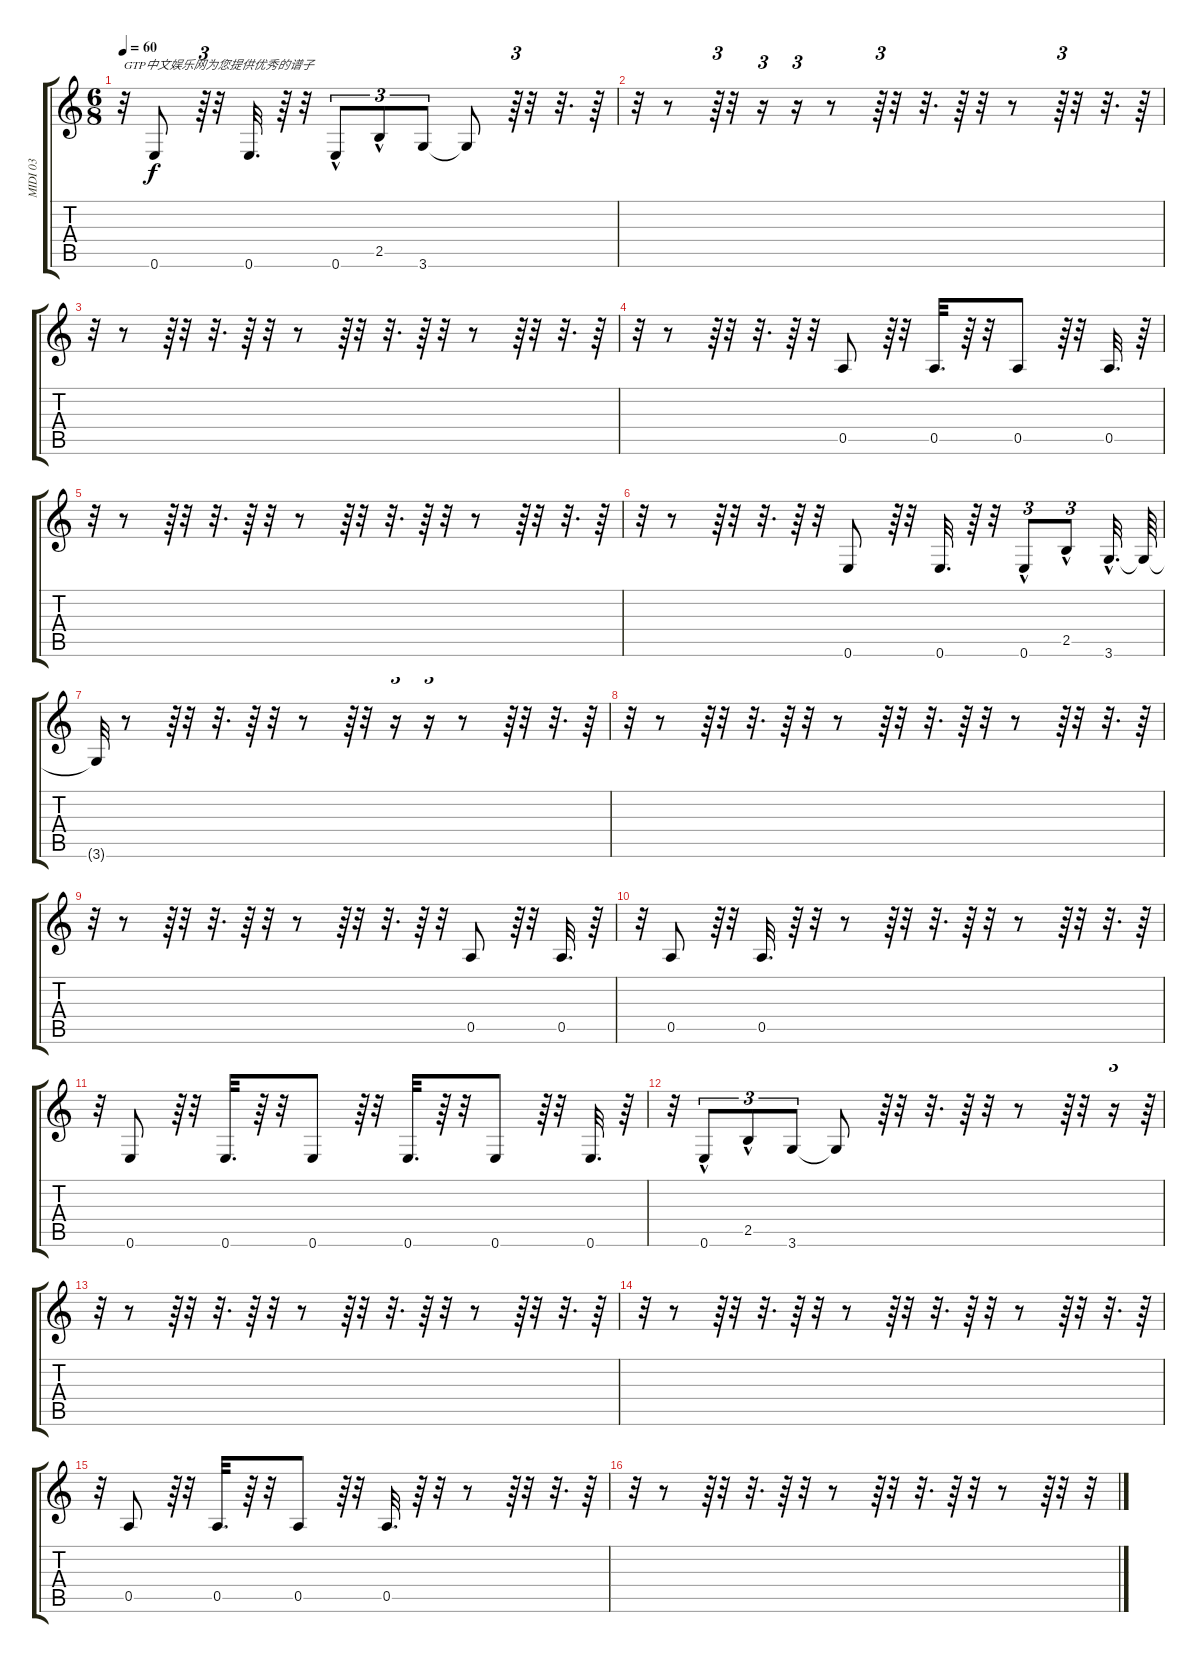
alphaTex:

\track ("MIDI 03" "MIDI 03") {instrument electricbassfinger}
\staff {score tabs}
\tuning (E4 B3 G3 D3 A2 E2) {hide}
\ts (6 8)
\tempo 60
\clef g2
\ks c
r.32{txt "GTP中文娱乐网为您提供优秀的谱子" dy f instrument electricbassfinger} 0.6.8 r.64{tu (3 2)} r.32 0.6.32{d} r.64 r.32 0.6{hac}.8{tu (3 2)} 2.5{hac}.8{tu (3 2)} 3.6.8{tu (3 2)} 3.6{t}.8 r.64{tu (3 2)} r.32 r.32{d} r.64 |
r.32 r.8 r.64{tu (3 2)} r.32 r.16{tu (3 2)} r.16{tu (3 2)} r.8 r.64{tu (3 2)} r.32 r.32{d} r.64 r.32 r.8 r.64{tu (3 2)} r.32 r.32{d} r.64 |
r.32 r.8 r.64{tu (3 2)} r.32 r.32{d} r.64 r.32 r.8 r.64{tu (3 2)} r.32 r.32{d} r.64 r.32 r.8 r.64{tu (3 2)} r.32 r.32{d} r.64 |
r.32 r.8 r.64{tu (3 2)} r.32 r.32{d} r.64 r.32 0.5.8 r.64{tu (3 2)} r.32 0.5.32{d} r.64 r.32 0.5.8 r.64{tu (3 2)} r.32 0.5.32{d} r.64 |
r.32 r.8 r.64{tu (3 2)} r.32 r.32{d} r.64 r.32 r.8 r.64{tu (3 2)} r.32 r.32{d} r.64 r.32 r.8 r.64{tu (3 2)} r.32 r.32{d} r.64 |
r.32 r.8 r.64{tu (3 2)} r.32 r.32{d} r.64 r.32 0.6.8 r.64{tu (3 2)} r.32 0.6.32{d} r.64 r.32 0.6{hac}.8{tu (3 2)} 2.5{hac}.8{tu (3 2)} 3.6{hac}.32{d} 3.6{t}.64 |
3.6{t}.32 r.8 r.64{tu (3 2)} r.32 r.32{d} r.64 r.32 r.8 r.64{tu (3 2)} r.32 r.16{tu (3 2)} r.16{tu (3 2)} r.8 r.64{tu (3 2)} r.32 r.32{d} r.64 |
r.32 r.8 r.64{tu (3 2)} r.32 r.32{d} r.64 r.32 r.8 r.64{tu (3 2)} r.32 r.32{d} r.64 r.32 r.8 r.64{tu (3 2)} r.32 r.32{d} r.64 |
r.32 r.8 r.64{tu (3 2)} r.32 r.32{d} r.64 r.32 r.8 r.64{tu (3 2)} r.32 r.32{d} r.64 r.32 0.5.8 r.64{tu (3 2)} r.32 0.5.32{d} r.64 |
r.32 0.5.8 r.64{tu (3 2)} r.32 0.5.32{d} r.64 r.32 r.8 r.64{tu (3 2)} r.32 r.32{d} r.64 r.32 r.8 r.64{tu (3 2)} r.32 r.32{d} r.64 |
r.32 0.6.8 r.64{tu (3 2)} r.32 0.6.32{d} r.64 r.32 0.6.8 r.64{tu (3 2)} r.32 0.6.32{d} r.64 r.32 0.6.8 r.64{tu (3 2)} r.32 0.6.32{d} r.64 |
r.32 0.6{hac}.8{tu (3 2)} 2.5{hac}.8{tu (3 2)} 3.6.8{tu (3 2)} 3.6{t}.8 r.64{tu (3 2)} r.32 r.32{d} r.64 r.32 r.8 r.64{tu (3 2)} r.32 r.16{tu (3 2)} r.64{tu (3 2)} |
r.32 r.8 r.64{tu (3 2)} r.32 r.32{d} r.64 r.32 r.8 r.64{tu (3 2)} r.32 r.32{d} r.64 r.32 r.8 r.64{tu (3 2)} r.32 r.32{d} r.64 |
r.32 r.8 r.64{tu (3 2)} r.32 r.32{d} r.64 r.32 r.8 r.64{tu (3 2)} r.32 r.32{d} r.64 r.32 r.8 r.64{tu (3 2)} r.32 r.32{d} r.64 |
r.32 0.5.8 r.64{tu (3 2)} r.32 0.5.32{d} r.64 r.32 0.5.8 r.64{tu (3 2)} r.32 0.5.32{d} r.64 r.32 r.8 r.64{tu (3 2)} r.32 r.32{d} r.64 |
r.32 r.8 r.64{tu (3 2)} r.32 r.32{d} r.64 r.32 r.8 r.64{tu (3 2)} r.32 r.32{d} r.64 r.32 r.8 r.64{tu (3 2)} r.32 r.32
